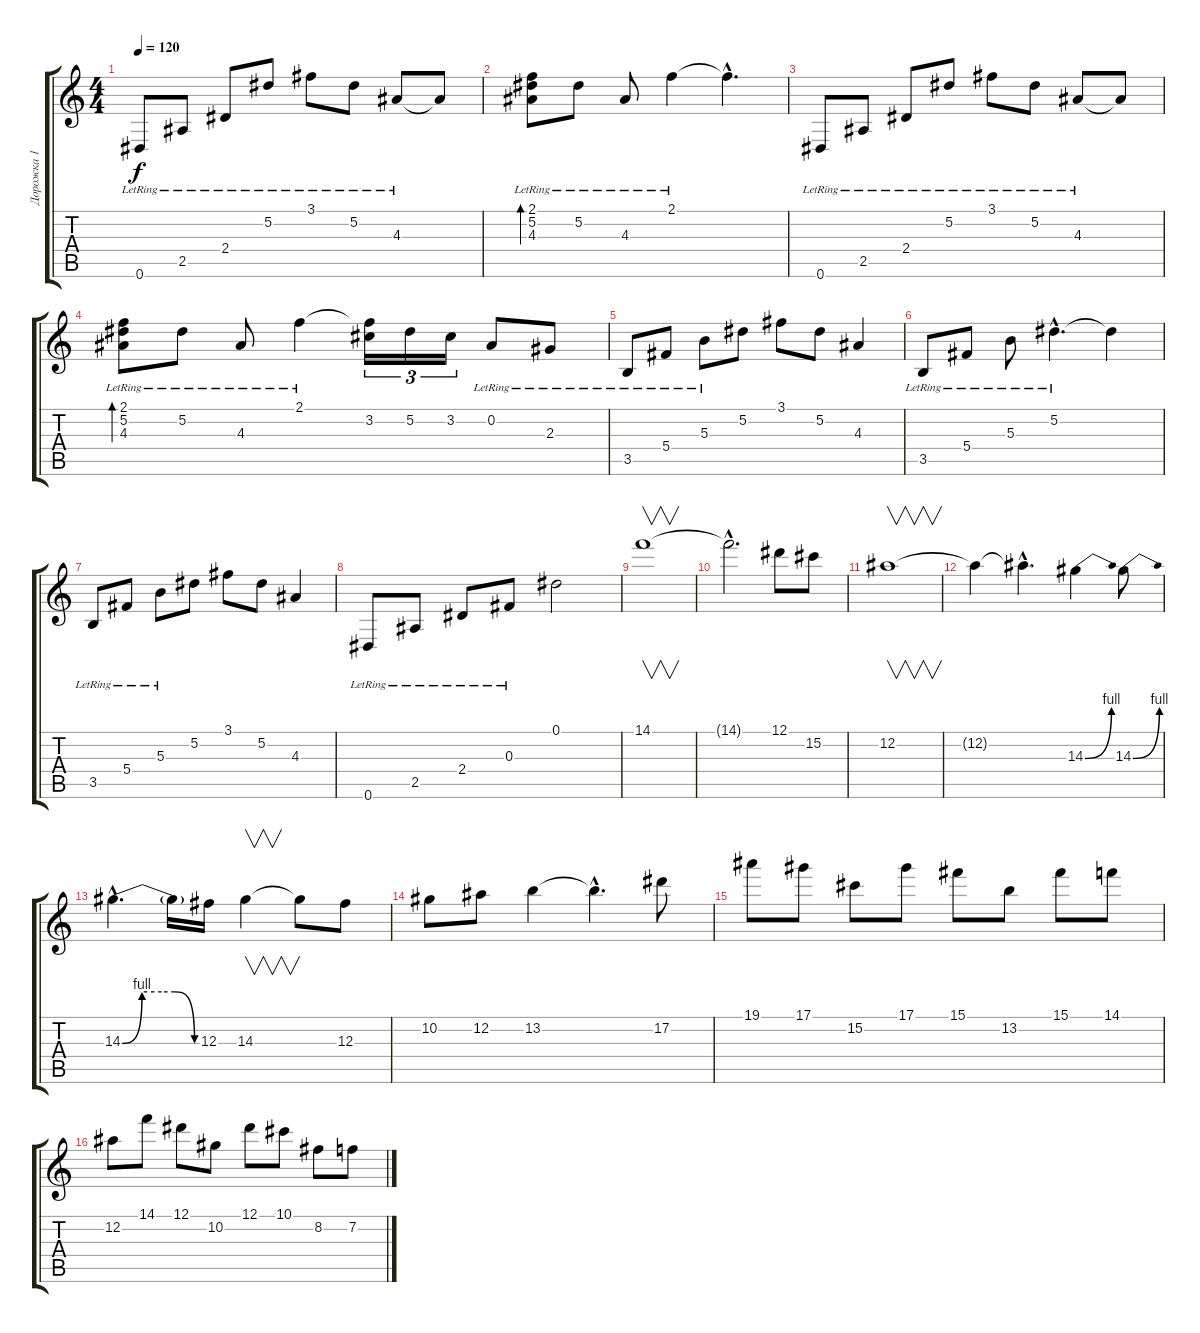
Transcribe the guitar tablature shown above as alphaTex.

\track ("Дорожка 1" "Дорожка 1") {instrument distortionguitar}
\staff {score tabs}
\tuning (Eb4 Bb3 Gb3 Db3 Ab2 Eb2) {hide}
\ts (4 4)
\tempo 120
\clef g2
\ks c
0.6{lr}.8{dy f} 2.5{lr}.8 2.4{lr}.8 5.2{lr}.8 3.1{lr}.8 5.2{lr}.8 4.3{lr}.8 4.3{t}.8 |
(2.1{lr} 5.2 4.3{lr}).8{bd 480} 5.2{lr}.8 4.3{lr}.8 2.1{lr}.4 2.1{hac t}.4{d} |
0.6{lr}.8 2.5{lr}.8 2.4{lr}.8 5.2{lr}.8 3.1{lr}.8 5.2{lr}.8 4.3{lr}.8 4.3{t}.8 |
(2.1{lr} 5.2 4.3{lr}).8{bd 480} 5.2{lr}.8 4.3{lr}.8 2.1{lr}.4 (2.1{t} 3.2).16{tu (3 2)} 5.2.16{tu (3 2)} 3.2.16{tu (3 2)} 0.2{lr}.8 2.3{lr}.8 |
3.5{lr}.8 5.4{lr}.8 5.3{lr}.8 5.2.8 3.1.8 5.2.8 4.3.4 |
3.5{lr}.8 5.4{lr}.8 5.3{lr}.8 5.2{hac lr}.4{d} 5.2{t}.4 |
3.5{lr}.8 5.4{lr}.8 5.3{lr}.8 5.2.8 3.1.8 5.2.8 4.3.4 |
0.6{lr}.8 2.5{lr}.8 2.4{lr}.8 0.3{lr}.8 0.1.2 |
14.1.1{v instrument distortionguitar} |
14.1{hac t}.2{d} 12.1.8 15.2.8 |
12.2.1{v} |
12.2{t}.4 12.2{hac t}.4{d} 14.3{be (bend 0 0 60 4)}.4 14.3{be (bend 0 0 60 4)}.8 |
14.3{be (custom 0 0 15 4 30 4 40 4 55 0 60 0) hac}.4{d} 14.3{t}.16 12.3.16 14.3.4{v} 14.3{t}.8 12.3.8 |
10.2.8 12.2.8 13.2.4 13.2{hac t}.4{d} 17.2.8 |
19.1.8 17.1.8 15.2.8 17.1.8 15.1.8 13.2.8 15.1.8 14.1.8 |
12.2.8 14.1.8 12.1.8 10.2.8 12.1.8 10.1.8 8.2.8 7.2.8
